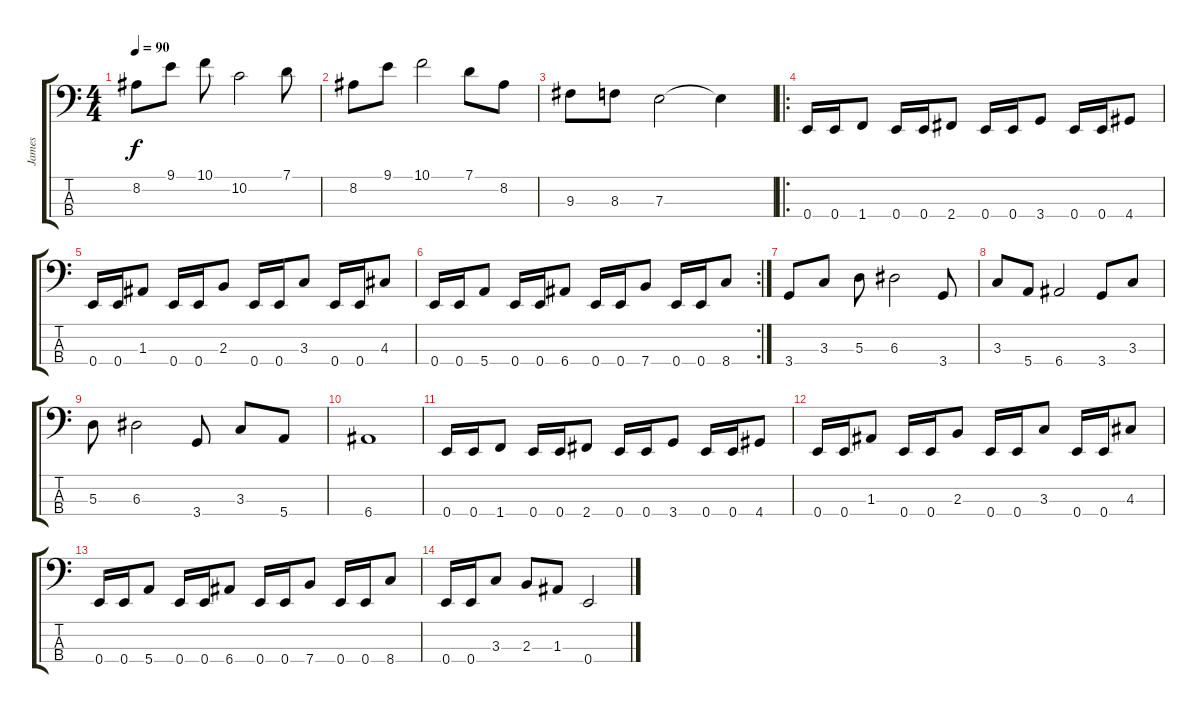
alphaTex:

\track ("James" "James") {instrument electricbassfinger}
\staff {score tabs}
\tuning (G2 D2 A1 E1) {hide}
\ts (4 4)
\tempo 90
\clef f4
\ks c
8.2.8{dy f} 9.1.8 10.1.8 10.2.2 7.1.8 |
8.2.8 9.1.8 10.1.2 7.1.8 8.2.8 |
9.3.8 8.3.8 7.3.2 7.3{t}.4 |
\ro
0.4.16 0.4.16 1.4.8 0.4.16 0.4.16 2.4.8 0.4.16 0.4.16 3.4.8 0.4.16 0.4.16 4.4.8 |
0.4.16 0.4.16 1.3.8 0.4.16 0.4.16 2.3.8 0.4.16 0.4.16 3.3.8 0.4.16 0.4.16 4.3.8 |
\rc 2
0.4.16 0.4.16 5.4.8 0.4.16 0.4.16 6.4.8 0.4.16 0.4.16 7.4.8 0.4.16 0.4.16 8.4.8 |
3.4.8 3.3.8 5.3.8 6.3.2 3.4.8 |
3.3.8 5.4.8 6.4.2 3.4.8 3.3.8 |
5.3.8 6.3.2 3.4.8 3.3.8 5.4.8 |
6.4.1 |
0.4.16 0.4.16 1.4.8 0.4.16 0.4.16 2.4.8 0.4.16 0.4.16 3.4.8 0.4.16 0.4.16 4.4.8 |
0.4.16 0.4.16 1.3.8 0.4.16 0.4.16 2.3.8 0.4.16 0.4.16 3.3.8 0.4.16 0.4.16 4.3.8 |
0.4.16 0.4.16 5.4.8 0.4.16 0.4.16 6.4.8 0.4.16 0.4.16 7.4.8 0.4.16 0.4.16 8.4.8 |
0.4.16 0.4.16 3.3.8 2.3.8 1.3.8 0.4.2
